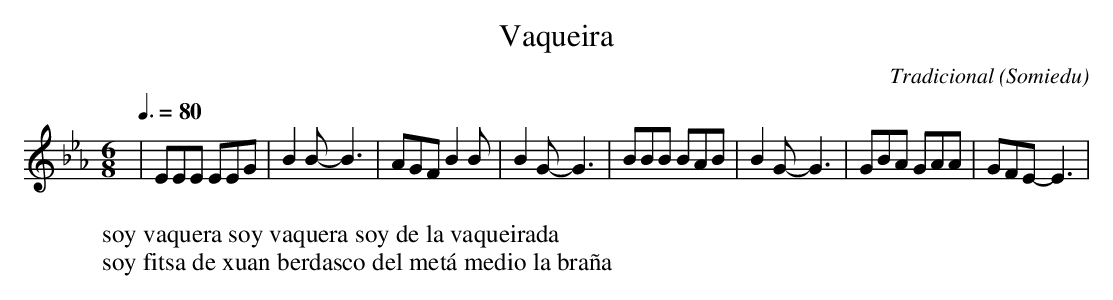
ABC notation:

X:1
T:Vaqueira
C:Tradicional
O:Somiedu
M:6/8
L:1/8
Q:3/8=80
K:Eb
|EEE EEG|B2 B-B3|AGF B2 B|B2 G-G3|BBB BAB|B2 G-G3|GBA GAA|GFE-E3|
W:soy vaquera soy vaquera soy de la vaqueirada
W:soy fitsa de xuan berdasco del metá medio la braña
W:
